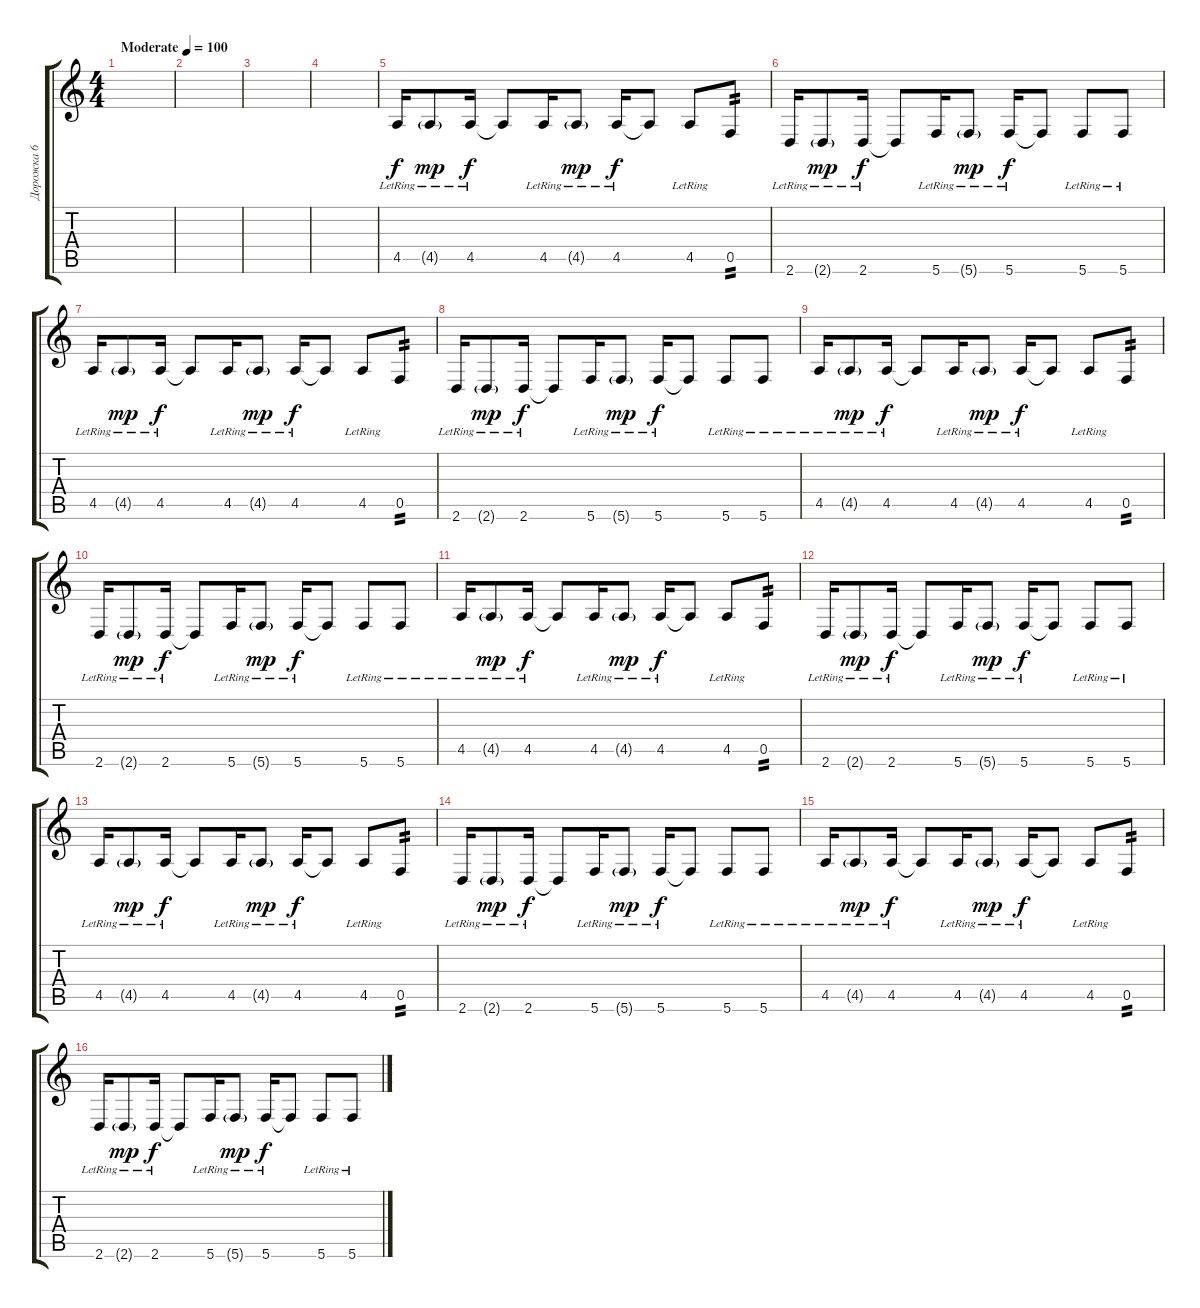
\track ("Дорожка 6" "Дорожка 6") {instrument synthbass1}
\staff {score tabs}
\tuning (C4 G3 Eb3 Bb2 F2 C2) {hide}
\ts (4 4)
\tempo (100 "Moderate")
\clef g2
\ks c
|
|
|
|
4.5{lr}.16 4.5{g lr}.8{dy mp} 4.5{lr}.16{dy f} 4.5{t}.8 4.5{lr}.16 4.5{g lr}.8{dy mp} 4.5{lr}.16{dy f} 4.5{t}.8 4.5{lr}.8 0.5.8{tp 2} |
2.6{lr}.16 2.6{g lr}.8{dy mp} 2.6{lr}.16{dy f} 2.6{t}.8 5.6{lr}.16 5.6{g lr}.8{dy mp} 5.6{lr}.16{dy f} 5.6{t}.8 5.6{lr}.8 5.6{lr}.8 |
4.5{lr}.16 4.5{g lr}.8{dy mp} 4.5{lr}.16{dy f} 4.5{t}.8 4.5{lr}.16 4.5{g lr}.8{dy mp} 4.5{lr}.16{dy f} 4.5{t}.8 4.5{lr}.8 0.5.8{tp 2} |
2.6{lr}.16 2.6{g lr}.8{dy mp} 2.6{lr}.16{dy f} 2.6{t}.8 5.6{lr}.16 5.6{g lr}.8{dy mp} 5.6{lr}.16{dy f} 5.6{t}.8 5.6{lr}.8 5.6{lr}.8 |
4.5{lr}.16 4.5{g lr}.8{dy mp} 4.5{lr}.16{dy f} 4.5{t}.8 4.5{lr}.16 4.5{g lr}.8{dy mp} 4.5{lr}.16{dy f} 4.5{t}.8 4.5{lr}.8 0.5.8{tp 2} |
2.6{lr}.16 2.6{g lr}.8{dy mp} 2.6{lr}.16{dy f} 2.6{t}.8 5.6{lr}.16 5.6{g lr}.8{dy mp} 5.6{lr}.16{dy f} 5.6{t}.8 5.6{lr}.8 5.6{lr}.8 |
4.5{lr}.16 4.5{g lr}.8{dy mp} 4.5{lr}.16{dy f} 4.5{t}.8 4.5{lr}.16 4.5{g lr}.8{dy mp} 4.5{lr}.16{dy f} 4.5{t}.8 4.5{lr}.8 0.5.8{tp 2} |
2.6{lr}.16 2.6{g lr}.8{dy mp} 2.6{lr}.16{dy f} 2.6{t}.8 5.6{lr}.16 5.6{g lr}.8{dy mp} 5.6{lr}.16{dy f} 5.6{t}.8 5.6{lr}.8 5.6{lr}.8 |
4.5{lr}.16 4.5{g lr}.8{dy mp} 4.5{lr}.16{dy f} 4.5{t}.8 4.5{lr}.16 4.5{g lr}.8{dy mp} 4.5{lr}.16{dy f} 4.5{t}.8 4.5{lr}.8 0.5.8{tp 2} |
2.6{lr}.16 2.6{g lr}.8{dy mp} 2.6{lr}.16{dy f} 2.6{t}.8 5.6{lr}.16 5.6{g lr}.8{dy mp} 5.6{lr}.16{dy f} 5.6{t}.8 5.6{lr}.8 5.6{lr}.8 |
4.5{lr}.16 4.5{g lr}.8{dy mp} 4.5{lr}.16{dy f} 4.5{t}.8 4.5{lr}.16 4.5{g lr}.8{dy mp} 4.5{lr}.16{dy f} 4.5{t}.8 4.5{lr}.8 0.5.8{tp 2} |
2.6{lr}.16 2.6{g lr}.8{dy mp} 2.6{lr}.16{dy f} 2.6{t}.8 5.6{lr}.16 5.6{g lr}.8{dy mp} 5.6{lr}.16{dy f} 5.6{t}.8 5.6{lr}.8 5.6{lr}.8
